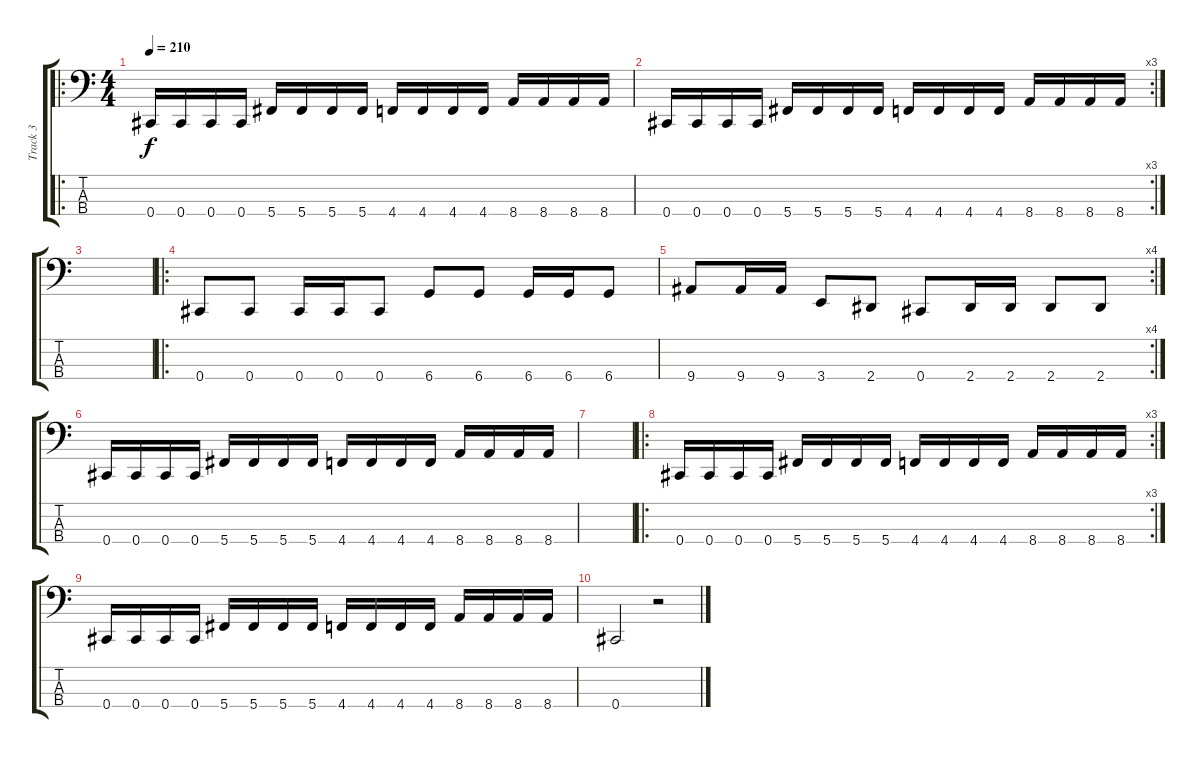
\track ("Track 3" "Track 3") {instrument electricbasspick}
\staff {score tabs}
\tuning (Gb2 Db2 Ab1 Db1) {hide}
\ro
\ts (4 4)
\tempo 210
\clef f4
\ks c
0.4.16{dy f} 0.4.16 0.4.16 0.4.16 5.4.16 5.4.16 5.4.16 5.4.16 4.4.16 4.4.16 4.4.16 4.4.16 8.4.16 8.4.16 8.4.16 8.4.16 |
\rc 3
0.4.16 0.4.16 0.4.16 0.4.16 5.4.16 5.4.16 5.4.16 5.4.16 4.4.16 4.4.16 4.4.16 4.4.16 8.4.16 8.4.16 8.4.16 8.4.16 |
|
\ro
0.4.8 0.4.8 0.4.16 0.4.16 0.4.8 6.4.8 6.4.8 6.4.16 6.4.16 6.4.8 |
\rc 4
9.4.8 9.4.16 9.4.16 3.4.8 2.4.8 0.4.8 2.4.16 2.4.16 2.4.8 2.4.8 |
0.4.16 0.4.16 0.4.16 0.4.16 5.4.16 5.4.16 5.4.16 5.4.16 4.4.16 4.4.16 4.4.16 4.4.16 8.4.16 8.4.16 8.4.16 8.4.16 |
|
\ro
\rc 3
0.4.16 0.4.16 0.4.16 0.4.16 5.4.16 5.4.16 5.4.16 5.4.16 4.4.16 4.4.16 4.4.16 4.4.16 8.4.16 8.4.16 8.4.16 8.4.16 |
0.4.16 0.4.16 0.4.16 0.4.16 5.4.16 5.4.16 5.4.16 5.4.16 4.4.16 4.4.16 4.4.16 4.4.16 8.4.16 8.4.16 8.4.16 8.4.16 |
0.4.2 r.2
